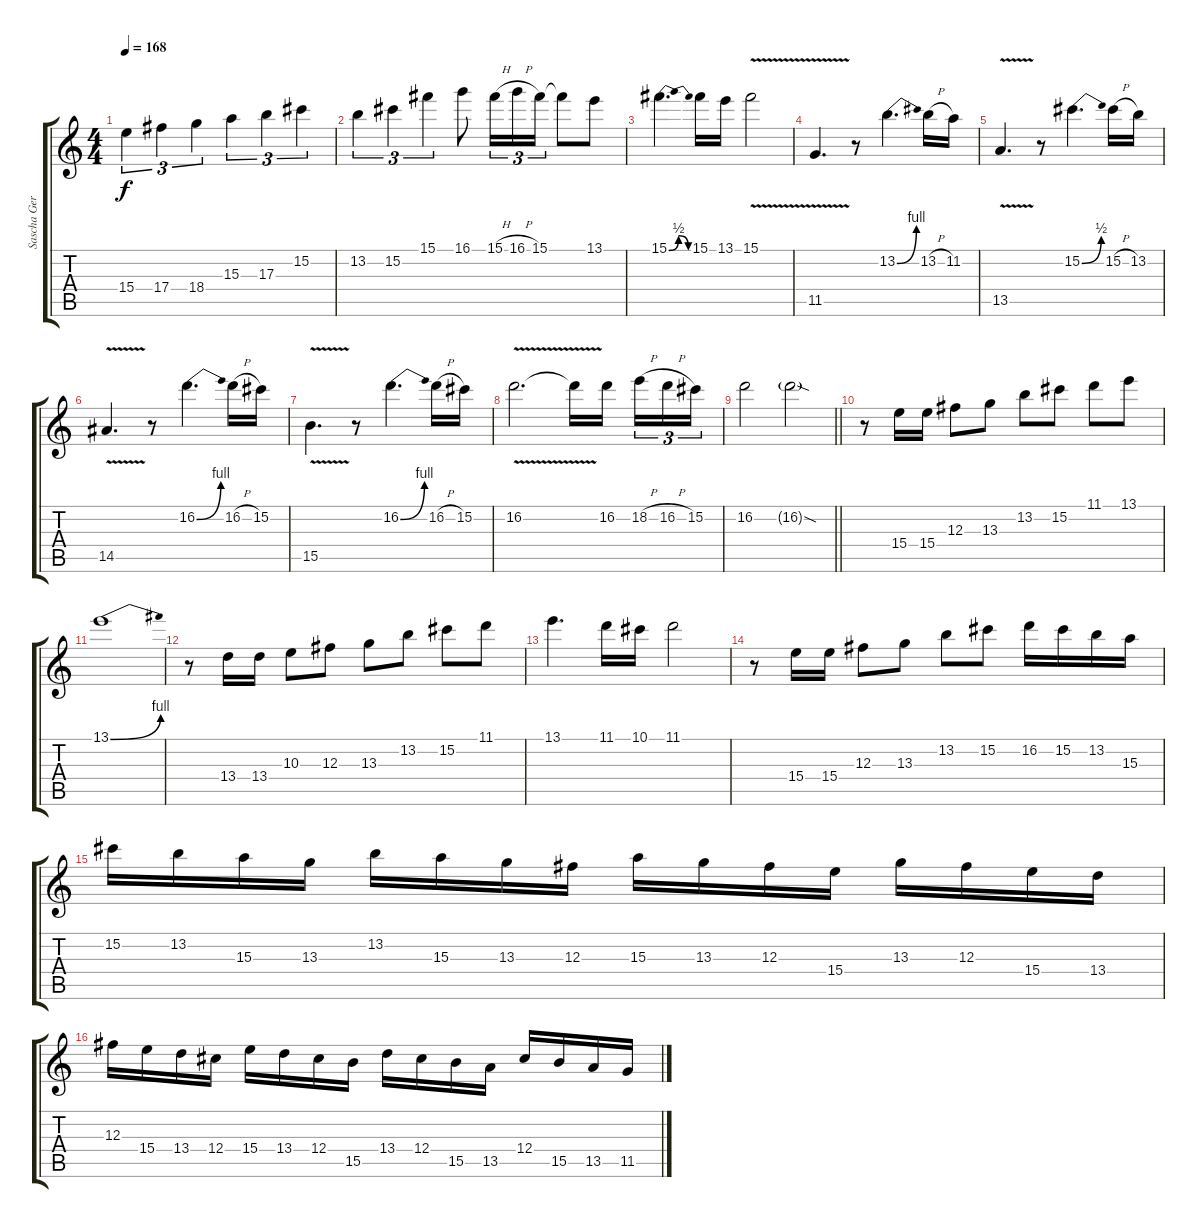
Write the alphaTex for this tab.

\track ("Sascha Gerstner" "Sascha Ger") {instrument overdrivenguitar}
\staff {score tabs}
\tuning (Eb4 Bb3 Gb3 Db3 Ab2 Eb2) {hide}
\ts (4 4)
\tempo 168
\clef g2
\ks c
15.4.4{tu (3 2) dy f} 17.4.4{tu (3 2)} 18.4.4{tu (3 2)} 15.3.4{tu (3 2)} 17.3.4{tu (3 2)} 15.2.4{tu (3 2)} |
13.2.4{tu (3 2)} 15.2.4{tu (3 2)} 15.1.4{tu (3 2)} 16.1.8 15.1{h}.16{tu (3 2)} 16.1{h}.16{tu (3 2)} 15.1.16{tu (3 2)} 15.1{t}.8 13.1.8 |
15.1{be (bendrelease 0 0 30 2 44 2 60 0)}.4{d} 15.1.16 13.1.16 15.1{v}.2 |
11.5{v}.4{d} r.8 13.2{be (bend 0 0 60 4)}.4{d} 13.2{h}.16 11.2.16 |
13.5{v}.4{d} r.8 15.2{be (bend 0 0 60 2)}.4{d} 15.2{h}.16 13.2.16 |
14.5{v}.4{d} r.8 16.2{be (bend 0 0 60 4)}.4{d} 16.2{h}.16 15.2.16 |
15.5{v}.4{d} r.8 16.2{be (bend 0 0 60 4)}.4{d} 16.2{h}.16 15.2.16 |
16.2{v}.2{d} 16.2{t}.16 16.2.16{beam splitsecondary} 18.2{h}.16{tu (3 2)} 16.2{h}.16{tu (3 2)} 15.2.16{tu (3 2)} |
\barLineRight lightlight
16.2.2 16.2{sod g}.2 |
\section ("" "")
r.8 15.4.16 15.4.16 12.3.8 13.3.8 13.2.8 15.2.8 11.1.8 13.1.8 |
13.1{be (bend 0 0 60 4)}.1 |
r.8 13.4.16 13.4.16 10.3.8 12.3.8 13.3.8 13.2.8 15.2.8 11.1.8 |
13.1.4{d} 11.1.16 10.1.16 11.1.2 |
r.8 15.4.16 15.4.16 12.3.8 13.3.8 13.2.8 15.2.8 16.2.16 15.2.16 13.2.16 15.3.16 |
15.2.16 13.2.16 15.3.16 13.3.16 13.2.16 15.3.16 13.3.16 12.3.16 15.3.16 13.3.16 12.3.16 15.4.16 13.3.16 12.3.16 15.4.16 13.4.16 |
12.3.16 15.4.16 13.4.16 12.4.16 15.4.16 13.4.16 12.4.16 15.5.16 13.4.16 12.4.16 15.5.16 13.5.16 12.4.16 15.5.16 13.5.16 11.5.16
